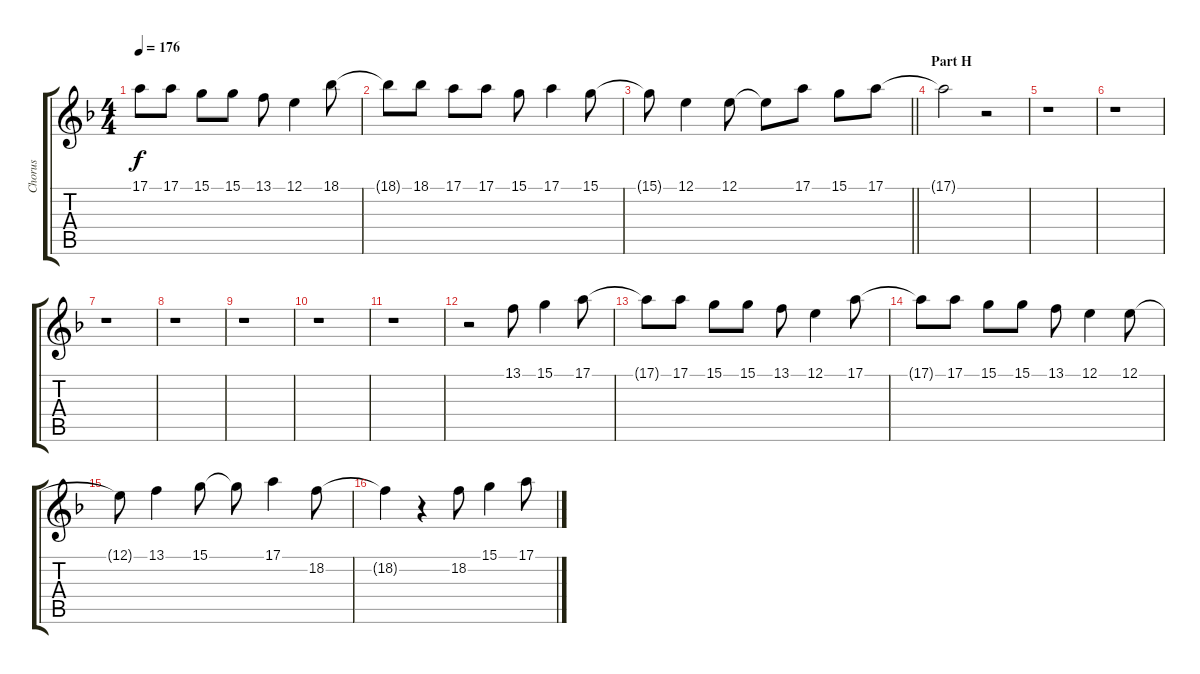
\track ("Chorus" "Chorus") {instrument trumpet}
\staff {score tabs}
\tuning (E4 B3 G3 D3 A2 E2) {hide}
\ts (4 4)
\tempo 176
\clef g2
\ks f
17.1{t}.8{dy f} 17.1.8 15.1.8 15.1.8 13.1.8 12.1.4 18.1.8 |
18.1{t}.8 18.1.8 17.1.8 17.1.8 15.1.8 17.1.4 15.1.8 |
\barLineRight lightlight
15.1{t}.8 12.1.4 12.1.8 12.1{t}.8 17.1.8 15.1.8 17.1.8 |
\section ("" "Part H")
17.1{t}.2 r.2 |
r.1 |
r.1 |
r.1 |
r.1 |
r.1 |
r.1 |
r.1 |
r.2 13.1.8 15.1.4 17.1.8 |
17.1{t}.8 17.1.8 15.1.8 15.1.8 13.1.8 12.1.4 17.1.8 |
17.1{t}.8 17.1.8 15.1.8 15.1.8 13.1.8 12.1.4 12.1.8 |
12.1{t}.8 13.1.4 15.1.8 15.1{t}.8 17.1.4 18.2.8 |
18.2{t}.4 r.4 18.2.8 15.1.4 17.1.8
